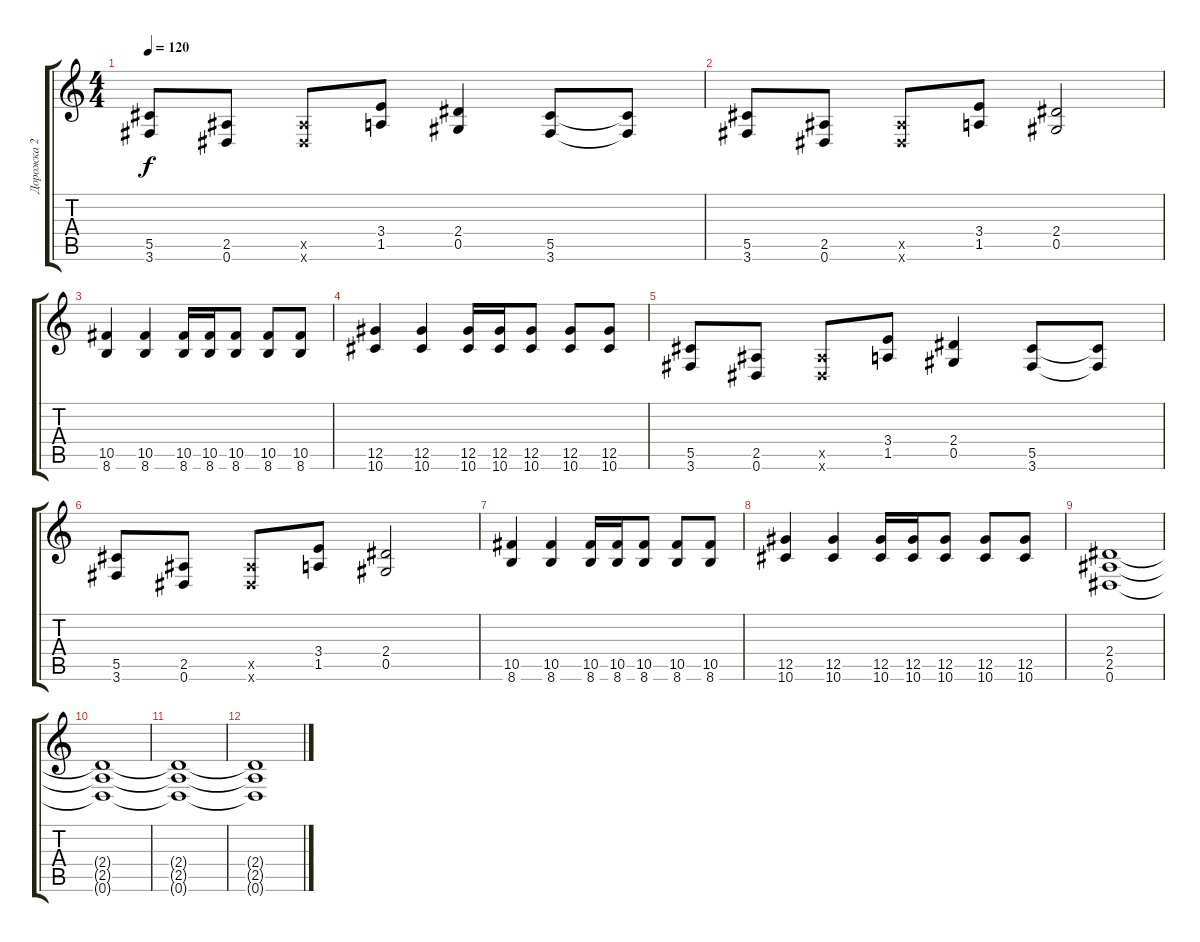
\track ("Дорожка 2" "Дорожка 2") {instrument overdrivenguitar}
\staff {score tabs}
\tuning (Eb4 Bb3 Gb3 Db3 Ab2 Eb2) {hide}
\ts (4 4)
\tempo 120
\clef g2
\ks c
(5.5 3.6).8{dy f} (2.5 0.6).8 (2.5{x} 0.6{x}).8 (3.4 1.5).8 (2.4 0.5).4 (5.5 3.6).8 (5.5{t} 3.6{t}).8 |
(5.5 3.6).8 (2.5 0.6).8 (2.5{x} 0.6{x}).8 (3.4 1.5).8 (2.4 0.5).2 |
(10.5 8.6).4{instrument distortionguitar} (10.5 8.6).4 (10.5 8.6).16 (10.5 8.6).16 (10.5 8.6).8 (10.5 8.6).8 (10.5 8.6).8 |
(12.5 10.6).4 (12.5 10.6).4 (12.5 10.6).16 (12.5 10.6).16 (12.5 10.6).8 (12.5 10.6).8 (12.5 10.6).8 |
(5.5 3.6).8 (2.5 0.6).8 (2.5{x} 0.6{x}).8 (3.4 1.5).8 (2.4 0.5).4 (5.5 3.6).8 (5.5{t} 3.6{t}).8 |
(5.5 3.6).8 (2.5 0.6).8 (2.5{x} 0.6{x}).8 (3.4 1.5).8 (2.4 0.5).2 |
(10.5 8.6).4{instrument distortionguitar} (10.5 8.6).4 (10.5 8.6).16 (10.5 8.6).16 (10.5 8.6).8 (10.5 8.6).8 (10.5 8.6).8 |
(12.5 10.6).4 (12.5 10.6).4 (12.5 10.6).16 (12.5 10.6).16 (12.5 10.6).8 (12.5 10.6).8 (12.5 10.6).8 |
(2.4 2.5 0.6).1 |
(2.4{t} 2.5{t} 0.6{t}).1 |
(2.4{t} 2.5{t} 0.6{t}).1 |
(2.4{t} 2.5{t} 0.6{t}).1
